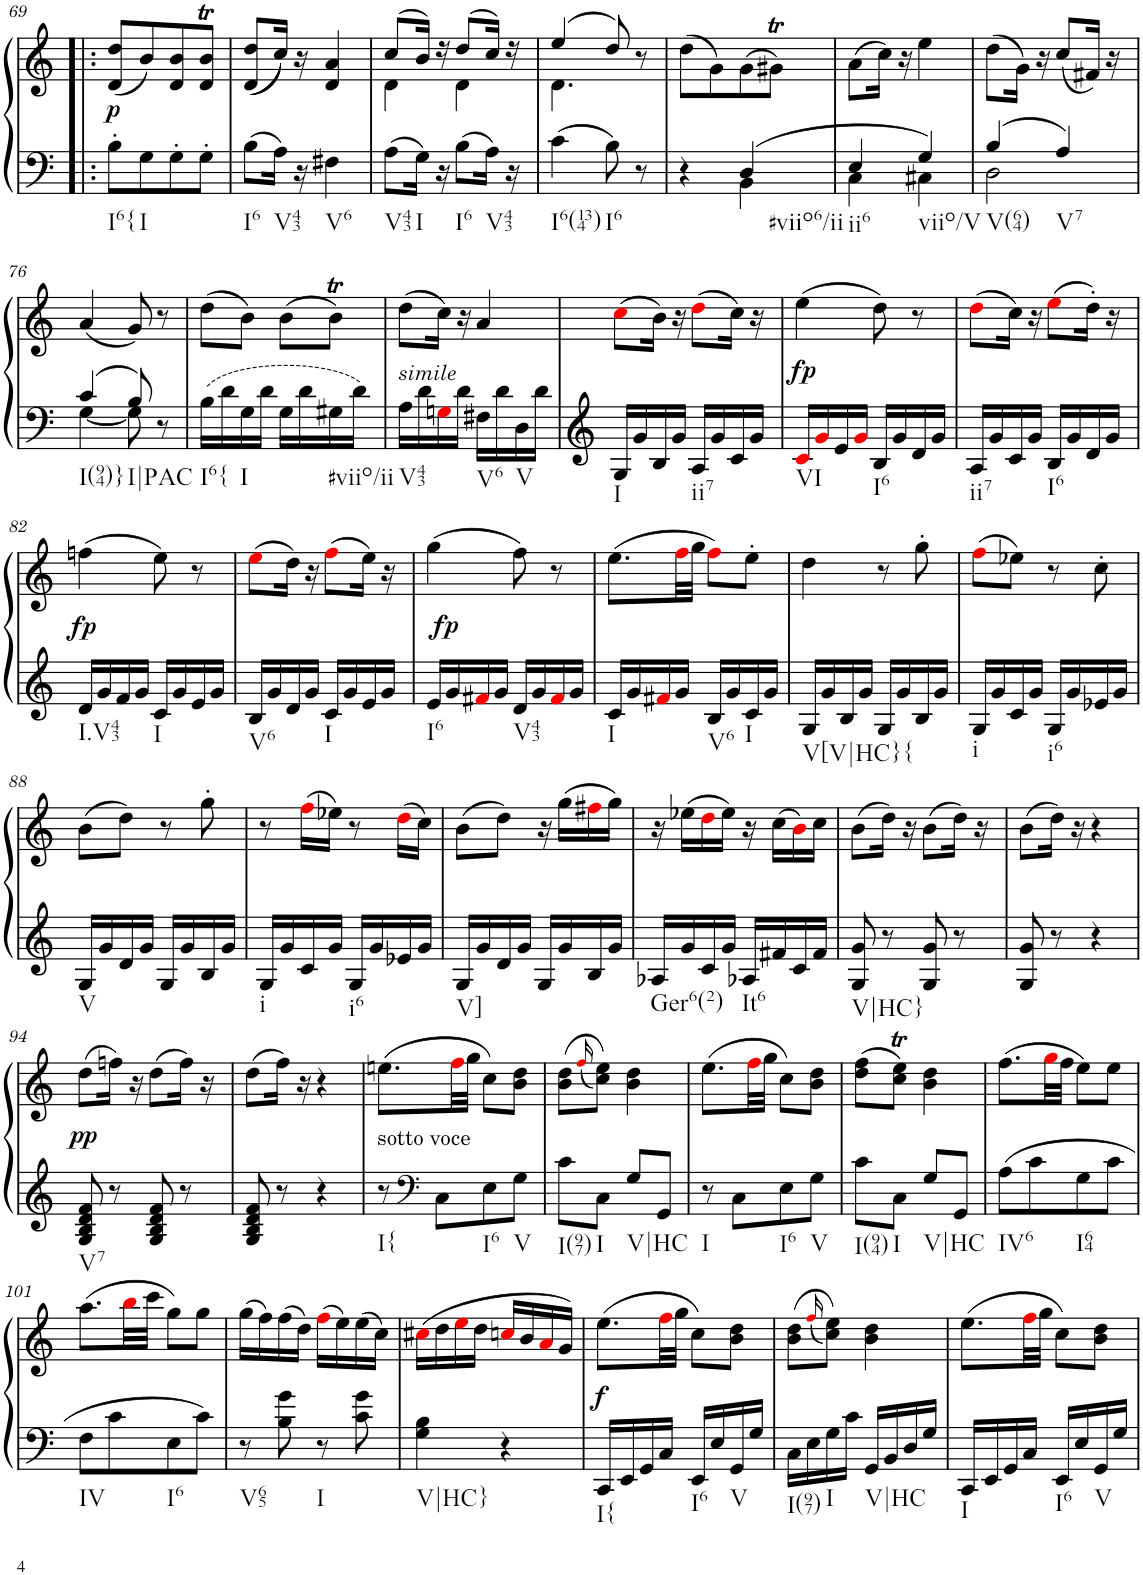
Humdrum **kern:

**kern	**kern	**dynam
*part1	*part1	*part1
*staff2	*staff1	*staff1/2
*I"Piano, Piano right	*	*
*I'Pno.	*	*
!!LO:PB:g=z
*clefF4	*clefG2	*
*k[]	*k[]	*
*M2/4	*M2/4	*
=69!|:	=69!|:	=69!|:
!LO:TX:b:t=I6{	!	!
!	!	!LO:DY:b
8B'\L	(8d/ 8dd/L	p
!LO:TX:b:t=I	!	!
8G\	8b/)	.
8G'\	8d/ 8b/	.
8G'\J	8d/T 8b/TJ	.
=70	=70	=70
!LO:TX:b:t=I6	!	!
8B\L	((8d/ 8dd/L	.
!LO:TX:b:t=V43	!	!
16A\Jk	16cc/Jk))	.
16r	16r	.
!LO:TX:b:t=V6	!	!
4F#X\	4d/ 4a/	.
=71	=71	=71
*	*^	*
!LO:TX:b:t=V43	!	!	!
8A\L	(8cc/L	4d\	.
!LO:TX:b:t=I	!	!	!
16G\Jk	16b/Jk)	.	.
16r	16r	.	.
!LO:TX:b:t=I6	!	!	!
8B\L	(8dd/L	4d\	.
!LO:TX:b:t=V43	!	!	!
16A\Jk	16cc/Jk)	.	.
16r	16r	.	.
=72	=72	=72	=72
!LO:TX:b:t=I6(134)	!	!	!
4c\	(4ee/	4.d\	.
!LO:TX:b:t=I6	!	!	!
8B\	8dd/)	.	.
8r	8r	8ryy	.
*	*v	*v	*
=73	=73	=73
*^	*	*
4r	4ryy	(8dd\L	.
.	.	8g\)	.
!LO:TX:b:t=#viio6/ii	!	!	!
4D/	4BB\	(8g\	.
.	.	8g#Xt\J)	.
=74	=74	=74	=74
!LO:TX:b:t=ii6	!	!	!
4E/	4C\	(8a\L	.
.	.	16cc\Jk)	.
.	.	16r	.
!LO:TX:b:t=viio/V	!	!	!
4G/	4C#X\	4ee\	.
=75	=75	=75	=75
!LO:TX:b:t=V(64)	!	!	!
4B/	2D\	(8dd\L	.
.	.	16g\Jk)	.
.	.	16r	.
!LO:TX:b:t=V7	!	!	!
4A/	.	(8cc/L	.
.	.	16f#X/Jk)	.
.	.	16r	.
!!LO:LB:g=z
=76	=76	=76	=76
!LO:TX:b:t=I(94)}	!	!	!
4c/	[4G\	(4a/	.
!LO:TX:b:t=I|PAC	!	!	!
8B/	8G\]	8g/)	.
8r	8ryy	8r	.
=77	=77	=77	=77
!LO:TX:b:t=I6{	!	!	!
*v	*v	*	*
16B\LL	(8dd\L	.
16d\	.	.
!LO:TX:b:t=I	!	!
16G\	8b\J)	.
16d\JJ	.	.
16G\LL	(8b\L	.
16d\	.	.
!LO:TX:b:t=#viio/ii	!	!
16G#X\	8bt\J)	.
16d\JJ	.	.
=78	=78	=78
!LO:TX:a:i:t=simile	!	!
!LO:TX:b:t=V43	!	!
16A\LL	(8dd\L	.
16d\	.	.
16Gni\	16cc\Jk)	.
16d\JJ	16r	.
!LO:TX:b:t=V6	!	!
16F#X\LL	4a/	.
16d\	.	.
!LO:TX:b:t=V	!	!
16D\	.	.
16d\JJ	.	.
=79	=79	=79
!LO:TX:b:t=I	!	!
16G/LL	(8cci\L	.
16g/	.	.
16B/	16b\Jk)	.
16g/JJ	16r	.
!LO:TX:b:t=ii7	!	!
16A/LL	(8ddi\L	.
16g/	.	.
16c/	16cc\Jk)	.
16g/JJ	16r	.
=80	=80	=80
!LO:TX:b:t=VI	!	!
!	!	!LO:DY:b
16ci/LL	(4ee\	fp
16gi/	.	.
16e/	.	.
16gi/JJ	.	.
!LO:TX:b:t=I6	!	!
16B/LL	8dd\)	.
16g/	.	.
16d/	8r	.
16g/JJ	.	.
=81	=81	=81
!LO:TX:b:t=ii7	!	!
16A/LL	(8ddi\L	.
16g/	.	.
16c/	16cc\Jk)	.
16g/JJ	16r	.
!LO:TX:b:t=I6	!	!
16B/LL	(8eei\L	.
16g/	.	.
16d/	16dd'\Jk)	.
16g/JJ	16r	.
!!LO:LB:g=z
=82	=82	=82
!LO:TX:b:t=I.V43	!	!
!	!	!LO:DY:b
16d/LL	(4ffn\	fp
16g/	.	.
16f/	.	.
16g/JJ	.	.
!LO:TX:b:t=I	!	!
16c/LL	8ee\)	.
16g/	.	.
16e/	8r	.
16g/JJ	.	.
=83	=83	=83
!LO:TX:b:t=V6	!	!
16B/LL	(8eei\L	.
16g/	.	.
16d/	16dd\Jk)	.
16g/JJ	16r	.
!LO:TX:b:t=I	!	!
16c/LL	(8ffi\L	.
16g/	.	.
16e/	16ee\Jk)	.
16g/JJ	16r	.
=84	=84	=84
!LO:TX:b:t=I6	!	!
!	!	!LO:DY:b
16e/LL	(4gg\	fp
16g/	.	.
16f#Xi/	.	.
16g/JJ	.	.
!LO:TX:b:t=V43	!	!
16d/LL	8ff\)	.
16g/	.	.
16f#i/	8r	.
16g/JJ	.	.
=85	=85	=85
!LO:TX:b:t=I	!	!
16c/LL	(8.ee\L	.
16g/	.	.
16f#Xi/	.	.
16g/JJ	32ffi\LL	.
.	32gg\JJJ	.
!LO:TX:b:t=V6	!	!
16B/LL	8ffi\L)	.
16g/	.	.
!LO:TX:b:t=I	!	!
16c/	8ee'\J	.
16g/JJ	.	.
=86	=86	=86
!LO:TX:b:t=V[V|HC}{	!	!
16G/LL	4dd\	.
16g/	.	.
16B/	.	.
16g/JJ	.	.
16G/LL	8r	.
16g/	.	.
16B/	8gg'\	.
16g/JJ	.	.
=87	=87	=87
!LO:TX:b:t=i	!	!
16G/LL	(8ffi\L	.
16g/	.	.
16c/	8ee-X\J)	.
16g/JJ	.	.
!LO:TX:b:t=i6	!	!
16G/LL	8r	.
16g/	.	.
16e-X/	8cc'\	.
16g/JJ	.	.
!!LO:LB:g=z
=88	=88	=88
!LO:TX:b:t=V	!	!
16G/LL	(8b\L	.
16g/	.	.
16d/	8dd\J)	.
16g/JJ	.	.
16G/LL	8r	.
16g/	.	.
16B/	8gg'\	.
16g/JJ	.	.
=89	=89	=89
!LO:TX:b:t=i	!	!
16G/LL	8r	.
16g/	.	.
16c/	(16ffi\LL	.
16g/JJ	16ee-X\JJ)	.
!LO:TX:b:t=i6	!	!
16G/LL	8r	.
16g/	.	.
16e-X/	(16ddi\LL	.
16g/JJ	16cc\JJ)	.
=90	=90	=90
!LO:TX:b:t=V]	!	!
16G/LL	(8b\L	.
16g/	.	.
16d/	8dd\J)	.
16g/JJ	.	.
16G/LL	16r	.
16g/	(16gg\LL	.
16B/	16ff#Xi\	.
16g/JJ	16gg\JJ)	.
=91	=91	=91
!LO:TX:b:t=Ger6(2)	!	!
16A-X/LL	16r	.
16g/	(16ee-X\LL	.
16c/	16ddi\	.
16g/JJ	16ee-\JJ)	.
!LO:TX:b:t=It6	!	!
16A-X/LL	16r	.
16f#X/	(16cc\LL	.
16c/	16bi\)	.
16f#/JJ	16cc\JJ	.
=92	=92	=92
!LO:TX:b:t=V|HC}	!	!
8G/ 8g/	(8b\L	.
8r	16dd\Jk)	.
.	16r	.
8G/ 8g/	(8b\L	.
8r	16dd\Jk)	.
.	16r	.
=93	=93	=93
8G/ 8g/	(8b\L	.
8r	16dd\Jk)	.
.	16r	.
4r	4r	.
!!LO:LB:g=z
=94	=94	=94
!LO:TX:b:t=V7	!	!
!	!	!LO:DY:b
8G/ 8B/ 8d/ 8f/	(8dd\L	pp
8r	16ffn\Jk)	.
.	16r	.
8G/ 8B/ 8d/ 8f/	(8dd\L	.
8r	16ff\Jk)	.
.	16r	.
=95	=95	=95
8G/ 8B/ 8d/ 8f/	(8dd\L	.
8r	16ff\Jk)	.
.	16r	.
4r	4r	.
=96	=96	=96
!LO:TX:a:t=sotto voce	!	!
!LO:TX:b:t=I{	!	!
8r	(8.een\L	.
*clefF4	*	*
8C\L	.	.
.	32ffi\LL	.
.	32gg\JJJ	.
!LO:TX:b:t=I6	!	!
8E\	8cc\L)	.
!LO:TX:b:t=V	!	!
8G\J	8b\ 8dd\J	.
=97	=97	=97
!LO:TX:b:t=I(97)	!	!
8c\L	(8b\ 8dd\L	.
.	(16qffi/	.
!LO:TX:b:t=I	!	!
8C\J	8cc\ 8ee\J))	.
!LO:TX:b:t=V|HC	!	!
8G/L	4b\ 4dd\	.
8GG/J	.	.
=98	=98	=98
!LO:TX:b:t=I	!	!
8r	(8.ee\L	.
8C\L	.	.
.	32ffi\LL	.
.	32gg\JJJ	.
!LO:TX:b:t=I6	!	!
8E\	8cc\L)	.
!LO:TX:b:t=V	!	!
8G\J	8b\ 8dd\J	.
=99	=99	=99
!LO:TX:b:t=I(94)	!	!
8c\L	(8dd\ 8ff\L	.
!LO:TX:b:t=I	!	!
8C\J	8cc\T 8ee\TJ)	.
!LO:TX:b:t=V|HC	!	!
8G/L	4b\ 4dd\	.
8GG/J	.	.
=100	=100	=100
!LO:TX:b:t=IV6	!	!
8A\L	(8.ff\L	.
8c\	.	.
.	32ggi\LL	.
.	32ff\JJJ	.
!LO:TX:b:t=I64	!	!
8G\	8ee\L)	.
8c\J	8ee\J	.
!!LO:LB:g=z
=101	=101	=101
!LO:TX:b:t=IV	!	!
8F\L	(8.aa\L	.
8c\	.	.
.	32bbi\LL	.
.	32ccc\JJJ	.
!LO:TX:b:t=I6	!	!
8E\	8gg\L)	.
8c\J	8gg\J	.
=102	=102	=102
!LO:TX:b:t=V65	!	!
8r	(16gg\LL	.
.	16ff\)	.
8B\ 8g\	(16ff\	.
.	16dd\JJ)	.
!LO:TX:b:t=I	!	!
8r	(16ffi\LL	.
.	16ee\)	.
8c\ 8g\	(16ee\	.
.	16cc\JJ)	.
=103	=103	=103
!LO:TX:b:t=V|HC}	!	!
4G\ 4B\	(16cc#Xi\LL	.
.	16dd\	.
.	16eei\	.
.	16dd\JJ	.
4r	16ccni/LL	.
.	16b/	.
.	16ai/	.
.	16g/JJ)	.
=104	=104	=104
!LO:TX:b:t=I{	!	!
!	!	!LO:DY:b
16CC/LL	(8.ee\L	f
16EE/	.	.
16GG/	.	.
16C/JJ	32ffi\LL	.
.	32gg\JJJ	.
!LO:TX:b:t=I6	!	!
16EE/LL	8cc\L)	.
16E/	.	.
!LO:TX:b:t=V	!	!
16GG/	8b\ 8dd\J	.
16G/JJ	.	.
=105	=105	=105
!LO:TX:b:t=I(97)	!	!
16C\LL	(8b\ 8dd\L	.
16E\	.	.
.	(16qffi/	.
!LO:TX:b:t=I	!	!
16G\	8cc\ 8ee\J))	.
16c\JJ	.	.
!LO:TX:b:t=V|HC	!	!
16GG/LL	4b\ 4dd\	.
16BB/	.	.
16D/	.	.
16G/JJ	.	.
=106	=106	=106
!LO:TX:b:t=I	!	!
16CC/LL	(8.ee\L	.
16EE/	.	.
16GG/	.	.
16C/JJ	32ffi\LL	.
.	32gg\JJJ	.
!LO:TX:b:t=I6	!	!
16EE/LL	8cc\L)	.
16E/	.	.
!LO:TX:b:t=V	!	!
16GG/	8b\ 8dd\J	.
16G/JJ	.	.
=	=	=
*-	*-	*-
